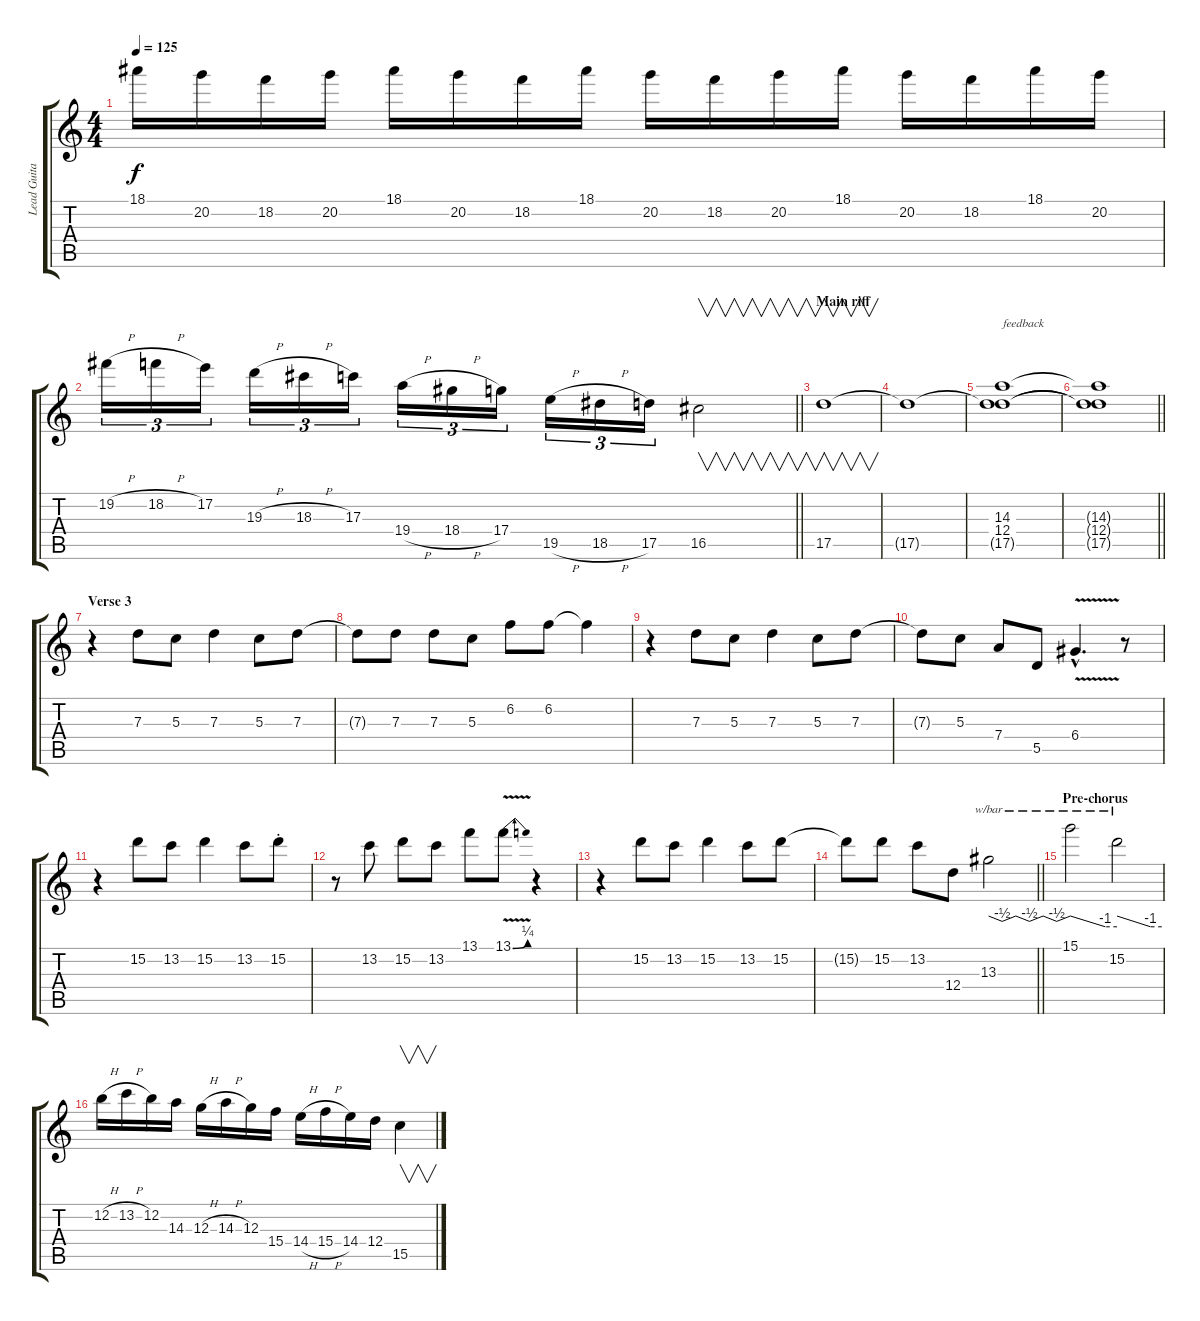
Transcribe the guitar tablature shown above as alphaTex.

\track ("Lead Guitar 1" "Lead Guita") {instrument overdrivenguitar}
\staff {score tabs}
\tuning (E4 B3 G3 D3 A2 D2) {hide}
\ts (4 4)
\tempo 125
\clef g2
\ks c
18.1.16{dy f} 20.2.16 18.2.16 20.2.16 18.1.16 20.2.16 18.2.16 18.1.16 20.2.16 18.2.16 20.2.16 18.1.16 20.2.16 18.2.16 18.1.16 20.2.16 |
\barLineRight lightlight
19.2{h}.16{tu (3 2)} 18.2{h}.16{tu (3 2)} 17.2.16{tu (3 2)} 19.3{h}.16{tu (3 2)} 18.3{h}.16{tu (3 2)} 17.3.16{tu (3 2)} 19.4{h}.16{tu (3 2)} 18.4{h}.16{tu (3 2)} 17.4.16{tu (3 2)} 19.5{h}.16{tu (3 2)} 18.5{h}.16{tu (3 2)} 17.5.16{tu (3 2)} 16.5.2{v} |
\section ("" "Main riff")
17.5.1{v} |
17.5{t}.1 |
(14.3 12.4 17.5{t}).1{txt "feedback" instrument guitarharmonics} |
\barLineRight lightlight
(14.3{t} 12.4{t} 17.5{t}).1 |
\section ("" "Verse 3")
r.4{volume 16 instrument overdrivenguitar} 7.3.8 5.3.8 7.3.4 5.3.8 7.3.8 |
7.3{t}.8 7.3.8 7.3.8 5.3.8 6.2.8 6.2.8 6.2{t}.4 |
r.4 7.3.8 5.3.8 7.3.4 5.3.8 7.3.8 |
7.3{t}.8 5.3.8 7.4.8 5.5.8 6.4{v hac}.4{d} r.8 |
r.4 15.2.8 13.2.8 15.2.4 13.2.8 15.2{st}.8 |
r.8 13.2.8 15.2.8 13.2.8 13.1.8 13.1{be (bend 0 0 60 1) v}.8 r.4 |
r.4 15.2.8 13.2.8 15.2.4 13.2.8 15.2.8 |
\barLineRight lightlight
15.2{t}.8 15.2.8 13.2.8 12.4.8 13.3.2{tbe (custom default 0 0 10 -2 20 0 30 -2 40 0 50 -2 60 0)} |
\section ("" "Pre-chorus")
15.1.2{tbe (custom default 0 0 45 -4 60 -4)} 15.2.2{tbe (custom default 0 0 45 -4 60 -4)} |
12.2{h}.16 13.2{h}.16 12.2.16 14.3.16 12.3{h}.16 14.3{h}.16 12.3.16 15.4.16 14.4{h}.16 15.4{h}.16 14.4.16 12.4.16 15.5.4{v}
